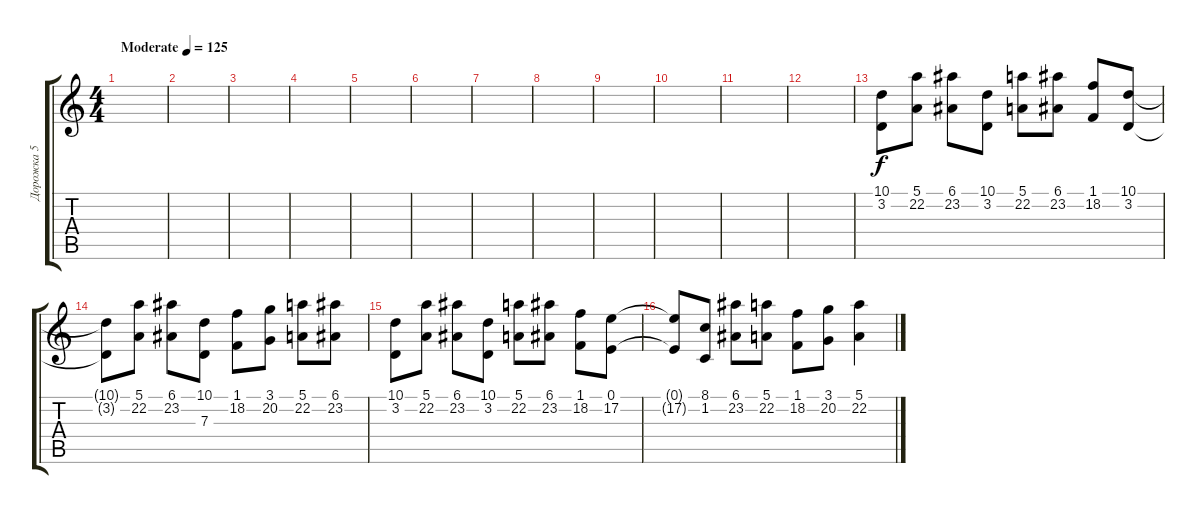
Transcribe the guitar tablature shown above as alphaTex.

\track ("Дорожка 5" "Дорожка 5") {instrument fx5brightness}
\staff {score tabs}
\tuning (E4 B3 G3 D3 A2 E2) {hide}
\ts (4 4)
\tempo (125 "Moderate")
\clef g2
\ks c
|
|
|
|
|
|
|
|
|
|
|
|
(10.1 3.2).8 (5.1 22.2).8 (6.1 23.2).8 (10.1 3.2).8 (5.1 22.2).8 (6.1 23.2).8 (1.1 18.2).8 (10.1 3.2).8 |
(10.1{t} 3.2{t}).8 (5.1 22.2).8 (6.1 23.2).8 (10.1 7.3).8 (1.1 18.2).8 (3.1 20.2).8 (5.1 22.2).8 (6.1 23.2).8 |
(10.1 3.2).8 (5.1 22.2).8 (6.1 23.2).8 (10.1 3.2).8 (5.1 22.2).8 (6.1 23.2).8 (1.1 18.2).8 (0.1 17.2).8 |
(0.1{t} 17.2{t}).8 (8.1 1.2).8 (6.1 23.2).8 (5.1 22.2).8 (1.1 18.2).8 (3.1 20.2).8 (5.1 22.2).4
